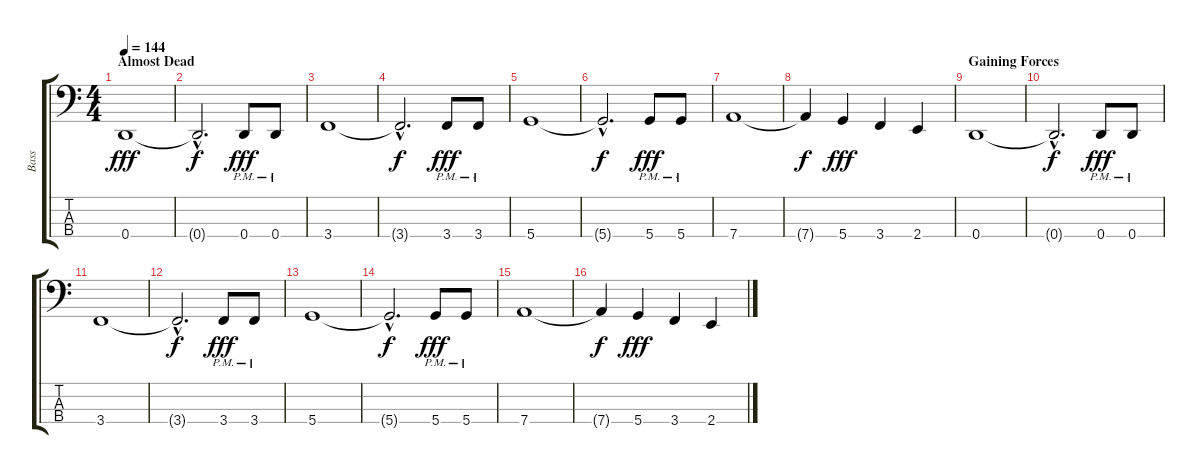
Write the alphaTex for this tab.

\track ("Bass" "Bass") {instrument electricbasspick}
\staff {score tabs}
\tuning (G2 D2 A1 D1) {hide}
\ts (4 4)
\section ("" "Almost Dead")
\tempo 144
\clef f4
\ks c
0.4.1{dy fff} |
0.4{hac t}.2{d dy f} 0.4{pm}.8{dy fff} 0.4{pm}.8 |
3.4.1 |
3.4{hac t}.2{d dy f} 3.4{pm}.8{dy fff} 3.4{pm}.8 |
5.4.1 |
5.4{hac t}.2{d dy f} 5.4{pm}.8{dy fff} 5.4{pm}.8 |
7.4.1 |
7.4{t}.4{dy f} 5.4.4{dy fff} 3.4.4 2.4.4 |
\section ("" "Gaining Forces")
0.4.1 |
0.4{hac t}.2{d dy f} 0.4{pm}.8{dy fff} 0.4{pm}.8 |
3.4.1 |
3.4{hac t}.2{d dy f} 3.4{pm}.8{dy fff} 3.4{pm}.8 |
5.4.1 |
5.4{hac t}.2{d dy f} 5.4{pm}.8{dy fff} 5.4{pm}.8 |
7.4.1 |
7.4{t}.4{dy f} 5.4.4{dy fff} 3.4.4 2.4.4
